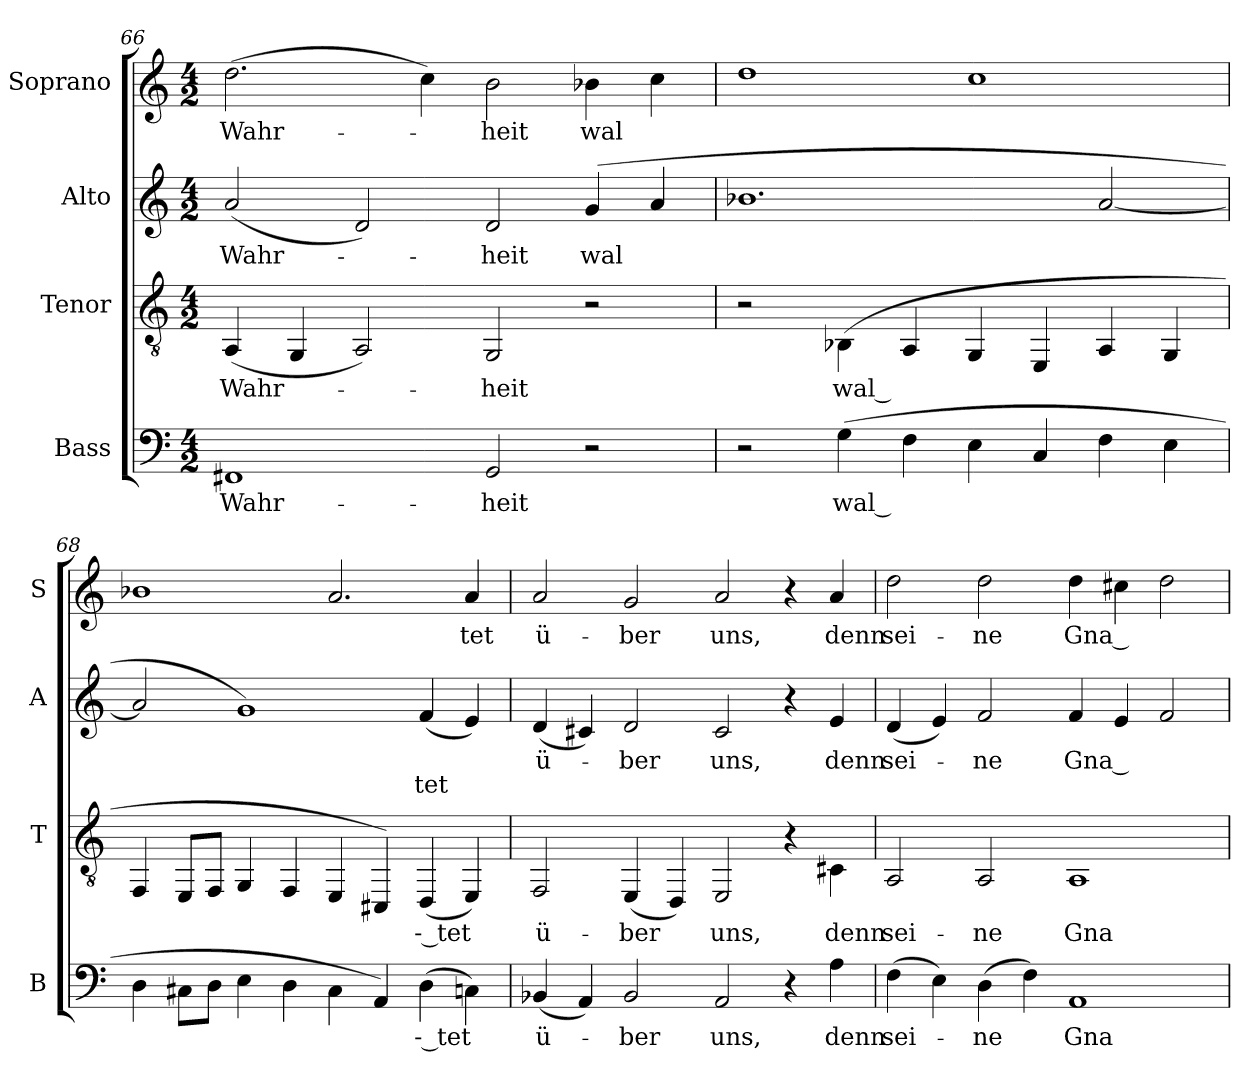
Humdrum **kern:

**kern	**text	**kern	**text	**kern	**text	**text	**kern	**text
*part4	*part4	*part3	*part3	*part2	*part2	*part2	*part1	*part1
*staff4	*staff4	*staff3	*staff3	*staff2	*staff2	*staff2	*staff1	*staff1
*I"Bass	*	*I"Tenor	*	*I"Alto	*	*	*I"Soprano	*
*I'B	*	*I'T	*	*I'A	*	*	*I'S	*
*clefF4	*	*clefGv2	*	*clefG2	*	*	*clefG2	*
*k[]	*	*k[]	*	*k[]	*	*	*k[]	*
*C:	*	*C:	*	*C:	*	*	*C:	*
*M4/2	*	*M4/2	*	*M4/2	*	*	*M4/2	*
=66	=66	=66	=66	=66	=66	=66	=66	=66
!	!LO:LY:b:color=#000000	!	!	!	!	!	!	!
!	!	!	!LO:LY:b:color=#000000	!	!	!	!	!
!	!	!	!	!	!LO:LY:b:color=#000000	!	!	!
!	!	!	!	!	!	!	!	!LO:LY:b:color=#000000
1FF#Xi	Wahr-	(4AAi/	Wahr-	(2ai/	Wahr-	.	(2.ddi\	Wahr-
.	.	4GGi/	.	.	.	.	.	.
.	.	2AAi/)	.	2di/)	.	.	.	.
.	.	.	.	.	.	.	4cci\)	.
!	!LO:LY:b:color=#000000	!	!	!	!	!	!	!
!	!	!	!LO:LY:b:color=#000000	!	!	!	!	!
!	!	!	!	!	!LO:LY:b:color=#000000	!	!	!
!	!	!	!	!	!	!	!	!LO:LY:b:color=#000000
2GGi/	-heit	2GGi/	-heit	2di/	-heit	.	2bi\	-heit
!	!	!	!	!	!LO:LY:b:color=#000000	!	!	!
!	!	!	!	!	!	!	!	!LO:LY:b:color=#000000
2r	.	2r	.	(4gi/	wal-	.	4b-Xi\	wal-
.	.	.	.	4ai/	.	.	4cci\	.
!!LO:LB:g=z
=67	=67	=67	=67	=67	=67	=67	=67	=67
!	!	!	!	!	!LO:LY:b:color=#000000	!	!	!
!	!	!	!	!	!	!	!	!LO:LY:b:color=#000000
2r	.	2r	.	1.b-Xi	-	.	1ddi	-
!	!LO:LY:b:color=#000000	!	!	!	!	!	!	!
!	!	!	!LO:LY:b:color=#000000	!	!	!	!	!
(4Gi\	wal --	(4BB-Xi\	wal --	.	.	.	.	.
4Fi\	.	4AAi/	.	.	.	.	.	.
4Ei\	.	4GGi/	.	.	.	.	1cci	.
4Ci/	.	4EEi/	.	.	.	.	.	.
4Fi\	.	4AAi/	.	[2ai/	.	.	.	.
4Ei\	.	4GGi/	.	.	.	.	.	.
=68	=68	=68	=68	=68	=68	=68	=68	=68
4Di\	.	4FFi/	.	2ai/]	.	.	1b-Xi	.
8C#Xi\L	.	8EEi/L	.	.	.	.	.	.
8Di\J	.	8FFi/J	.	.	.	.	.	.
4Ei\	.	4GGi/	.	1gi)	.	.	.	.
4Di\	.	4FFi/	.	.	.	.	.	.
4C#i\	.	4EEi/	.	.	.	.	2.ai/	.
4AAi/)	.	4CC#Xi/)	.	.	.	.	.	.
!	!LO:LY:b:color=#000000	!	!	!	!	!	!	!
!	!	!	!LO:LY:b:color=#000000	!	!	!	!	!
!	!	!	!	!	!LO:LY:b:color=#000000	!LO:LY:b:color=#000000	!	!
(4Di\	-- tet	(4DDi/	-- tet	(4fi/	-	tet	.	.
!	!	!	!	!	!	!	!	!LO:LY:b:color=#000000
4Cni\)	.	4EEi/)	.	4ei/)	.	.	4ai/	-tet
=69	=69	=69	=69	=69	=69	=69	=69	=69
!	!LO:LY:b:color=#000000	!	!	!	!	!	!	!
!	!	!	!LO:LY:b:color=#000000	!	!	!	!	!
!	!	!	!	!	!LO:LY:b:color=#000000	!	!	!
!	!	!	!	!	!	!	!	!LO:LY:b:color=#000000
(4BB-Xi/	ü-	2FFi/	ü-	(4di/	ü-	.	2ai/	ü-
4AAi/)	.	.	.	4c#Xi/)	.	.	.	.
!	!LO:LY:b:color=#000000	!	!	!	!	!	!	!
!	!	!	!LO:LY:b:color=#000000	!	!	!	!	!
!	!	!	!	!	!LO:LY:b:color=#000000	!	!	!
!	!	!	!	!	!	!	!	!LO:LY:b:color=#000000
2BB-i/	-ber	(4EEi/	-ber	2di/	-ber	.	2gi/	-ber
.	.	4DDi/)	.	.	.	.	.	.
!	!LO:LY:b:color=#000000	!	!	!	!	!	!	!
!	!	!	!LO:LY:b:color=#000000	!	!	!	!	!
!	!	!	!	!	!LO:LY:b:color=#000000	!	!	!
!	!	!	!	!	!	!	!	!LO:LY:b:color=#000000
2AAi/	uns,	2EEi/	uns,	2c#i/	uns,	.	2ai/	uns,
4r	.	4r	.	4r	.	.	4r	.
!	!LO:LY:b:color=#000000	!	!	!	!	!	!	!
!	!	!	!LO:LY:b:color=#000000	!	!	!	!	!
!	!	!	!	!	!LO:LY:b:color=#000000	!	!	!
!	!	!	!	!	!	!	!	!LO:LY:b:color=#000000
4Ai\	denn	4C#Xi\	denn	4ei/	denn	.	4ai/	denn
=70	=70	=70	=70	=70	=70	=70	=70	=70
!	!LO:LY:b:color=#000000	!	!	!	!	!	!	!
!	!	!	!LO:LY:b:color=#000000	!	!	!	!	!
!	!	!	!	!	!LO:LY:b:color=#000000	!	!	!
!	!	!	!	!	!	!	!	!LO:LY:b:color=#000000
(4Fi\	sei-	2AAi/	sei-	(4di/	sei-	.	2ddi\	sei-
4Ei\)	.	.	.	4ei/)	.	.	.	.
!	!LO:LY:b:color=#000000	!	!	!	!	!	!	!
!	!	!	!LO:LY:b:color=#000000	!	!	!	!	!
!	!	!	!	!	!LO:LY:b:color=#000000	!	!	!
!	!	!	!	!	!	!	!	!LO:LY:b:color=#000000
(4Di\	-ne	2AAi/	-ne	2fi/	-ne	.	2ddi\	-ne
4Fi\)	.	.	.	.	.	.	.	.
!	!LO:LY:b:color=#000000	!	!	!	!	!	!	!
!	!	!	!LO:LY:b:color=#000000	!	!	!	!	!
!	!	!	!	!	!LO:LY:b:color=#000000	!	!	!
!	!	!	!	!	!	!	!	!LO:LY:b:color=#000000
1AAi	Gna-	1AAi	Gna-	4fi/	Gna --	.	4ddi\	Gna --
.	.	.	.	4ei/	.	.	4cc#Xi\	.
.	.	.	.	2fi/	.	.	2ddi\	.
=	=	=	=	=	=	=	=	=
*-	*-	*-	*-	*-	*-	*-	*-	*-
